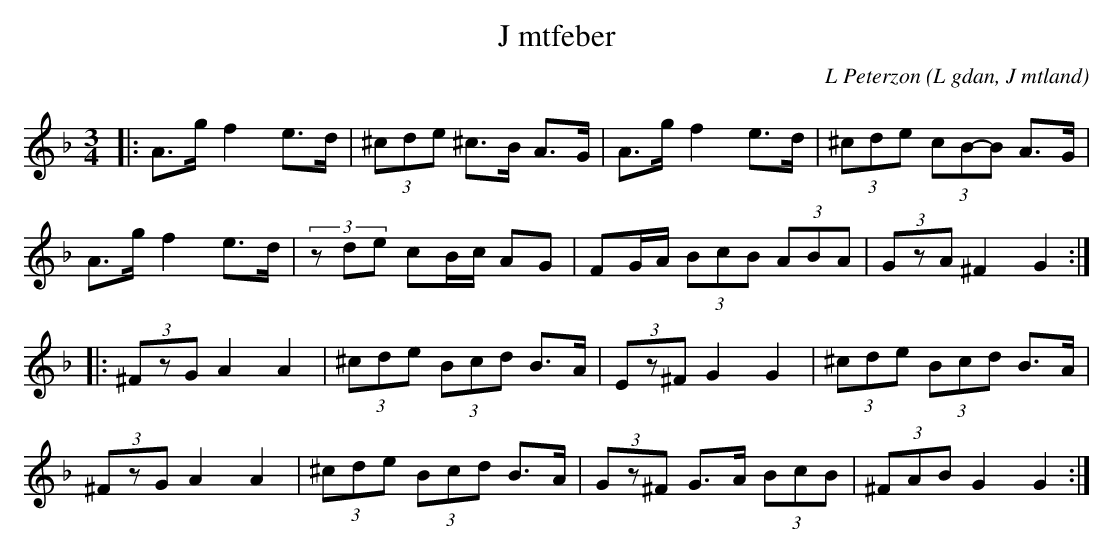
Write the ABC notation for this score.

X:1
T:J mtfeber
C: L Peterzon
O:L gdan, J mtland
M:3/4
L:1/8
K:Dm
|: A>g f2 e>d|(3^cde ^c>B A>G|A>g f2 e>d|(3^cde (3cB-B A>G|
A>g f2 e>d|(3zde cB/c/ AG|FG/A/ (3BcB (3ABA|(3GzA ^F2 G2:|
|:(3^FzG A2 A2|(3^cde (3Bcd B>A|(3Ez^F G2 G2|(3^cde (3Bcd B>A|
(3^FzG A2 A2|(3^cde (3Bcd B>A| (3Gz^F G>A (3BcB|(3^FAB G2 G2:|
